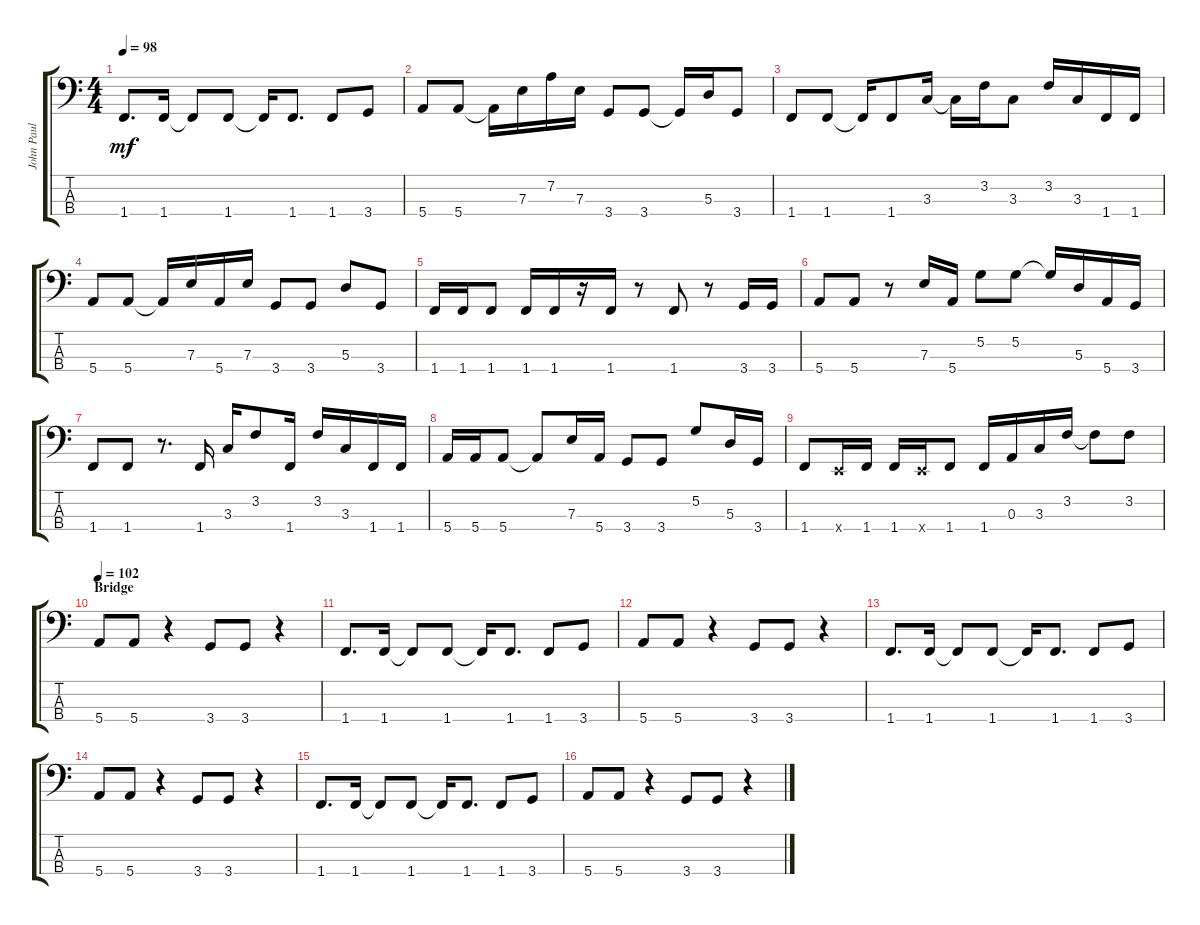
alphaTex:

\track ("John Paul Jones - Bass" "John Paul ") {instrument electricbassfinger}
\staff {score tabs}
\tuning (G2 D2 A1 E1) {hide}
\ts (4 4)
\tempo 98
\clef f4
\ks c
1.4.8{d dy mf} 1.4.16 1.4{t}.8 1.4.8 1.4{t}.16 1.4.8{d} 1.4.8 3.4.8 |
5.4.8 5.4.8 5.4{t}.16 7.3.16 7.2.16 7.3.16 3.4.8 3.4.8 3.4{t}.16 5.3.16 3.4.8 |
1.4.8 1.4.8 1.4{t}.16 1.4.8 3.3.16 3.3{t}.16 3.2.16 3.3.8 3.2.16 3.3.16 1.4.16 1.4.16 |
5.4.8 5.4.8 5.4{t}.16 7.3.16 5.4.16 7.3.16 3.4.8 3.4.8 5.3.8 3.4.8 |
1.4.16 1.4.16 1.4.8 1.4.16 1.4.16 r.16 1.4.16 r.8 1.4.8 r.8 3.4.16 3.4.16 |
5.4.8 5.4.8 r.8 7.3.16 5.4.16 5.2.8 5.2.8 5.2{t}.16 5.3.16 5.4.16 3.4.16 |
1.4.8 1.4.8 r.8{d} 1.4.16 3.3.16 3.2.8 1.4.16 3.2.16 3.3.16 1.4.16 1.4.16 |
5.4.16 5.4.16 5.4.8 5.4{t}.8 7.3.16 5.4.16 3.4.8 3.4.8 5.2.8 5.3.16 3.4.16 |
1.4.8 0.4{x}.16 1.4.16 1.4.16 0.4{x}.16 1.4.8 1.4.16 0.3.16 3.3.16 3.2.16 3.2{t}.8 3.2.8 |
\section ("" "Bridge")
\tempo 102
5.4.8 5.4.8 r.4 3.4.8 3.4.8 r.4 |
1.4.8{d} 1.4.16 1.4{t}.8 1.4.8 1.4{t}.16 1.4.8{d} 1.4.8 3.4.8 |
5.4.8 5.4.8 r.4 3.4.8 3.4.8 r.4 |
1.4.8{d} 1.4.16 1.4{t}.8 1.4.8 1.4{t}.16 1.4.8{d} 1.4.8 3.4.8 |
5.4.8 5.4.8 r.4 3.4.8 3.4.8 r.4 |
1.4.8{d} 1.4.16 1.4{t}.8 1.4.8 1.4{t}.16 1.4.8{d} 1.4.8 3.4.8 |
5.4.8 5.4.8 r.4 3.4.8 3.4.8 r.4
